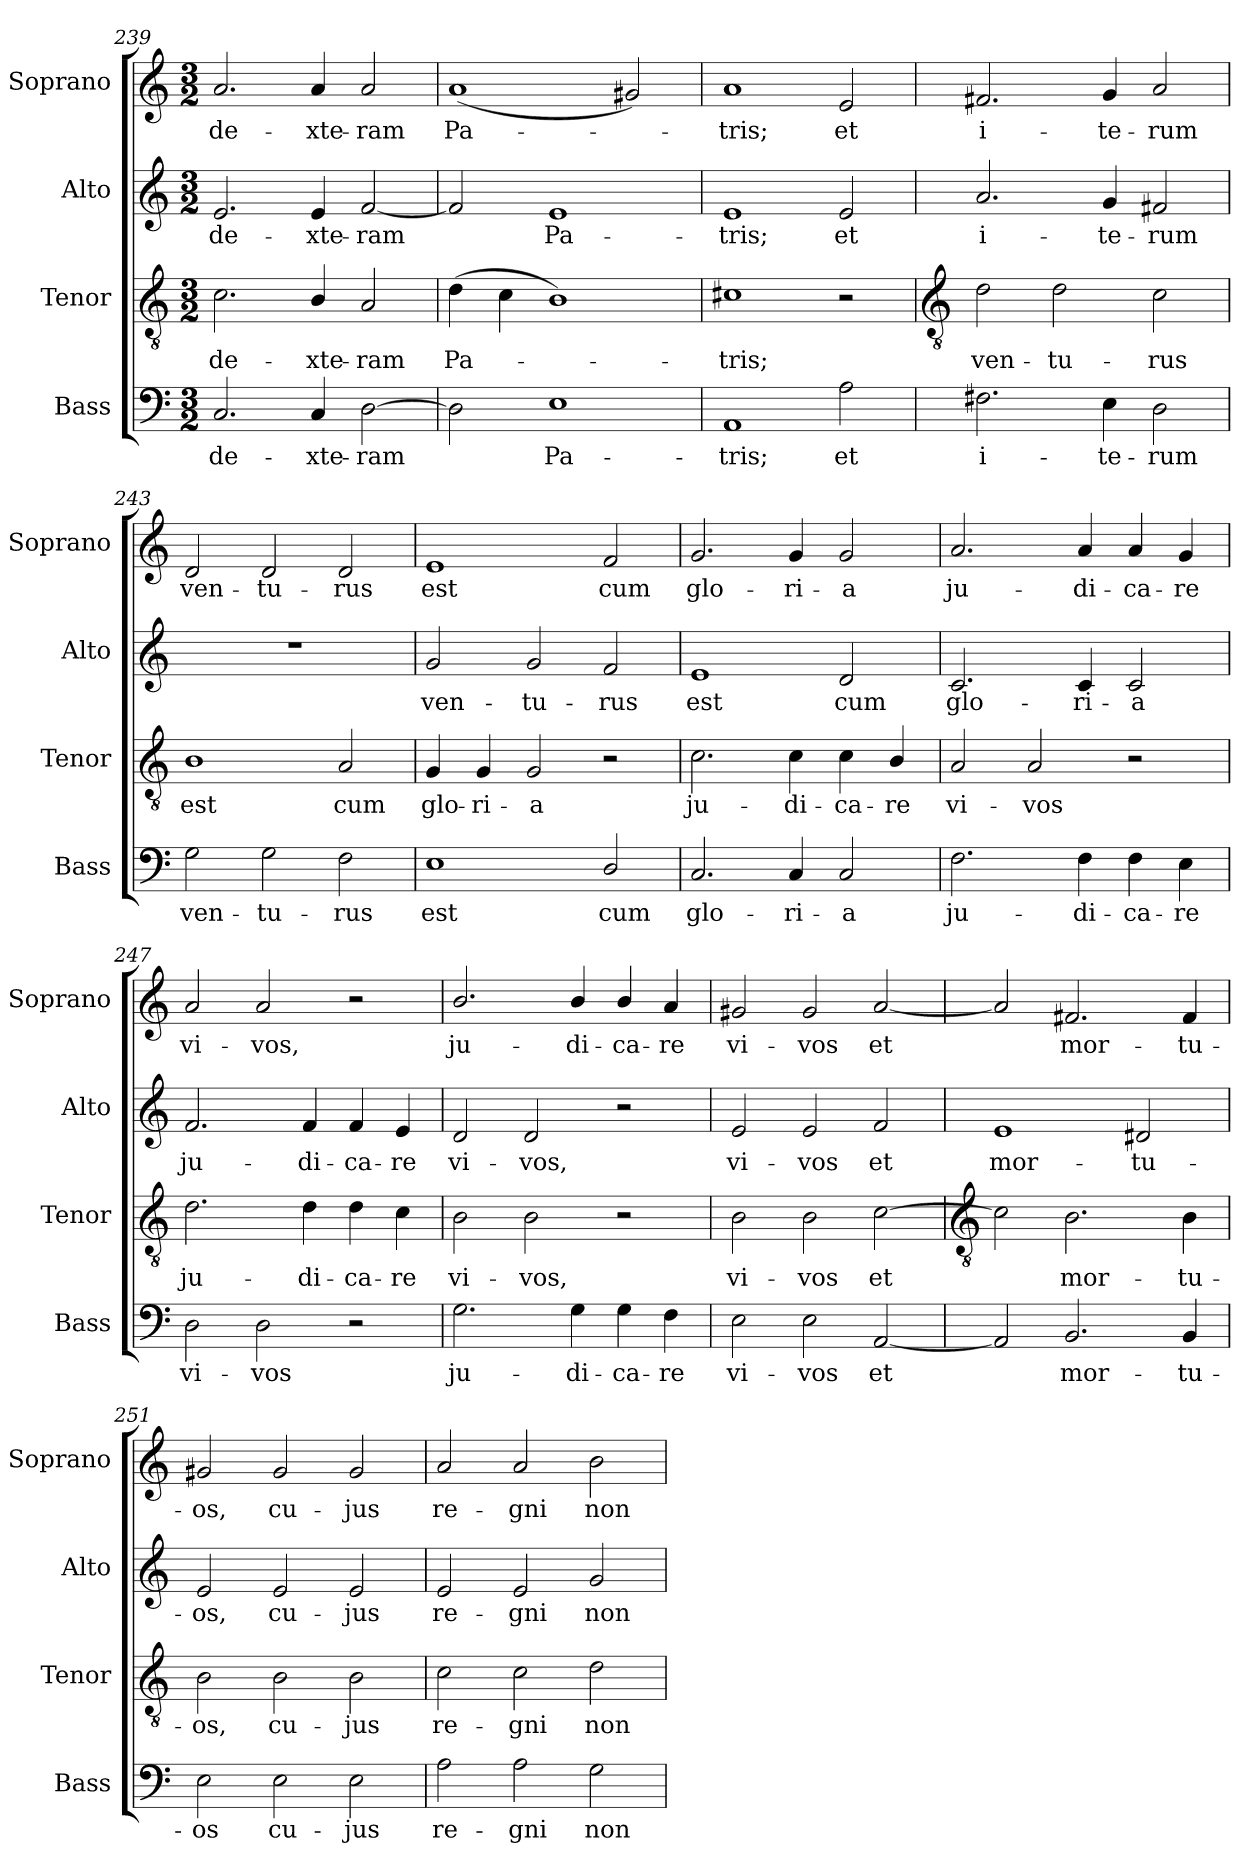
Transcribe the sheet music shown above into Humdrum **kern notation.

**kern	**text	**kern	**text	**kern	**text	**kern	**text
*part4	*part4	*part3	*part3	*part2	*part2	*part1	*part1
*staff4	*staff4	*staff3	*staff3	*staff2	*staff2	*staff1	*staff1
*I"Bass	*	*I"Tenor	*	*I"Alto	*	*I"Soprano	*
*I'Bass	*	*I'Tenor	*	*I'Alto	*	*I'Soprano	*
*clefF4	*	*clefGv2	*	*clefG2	*	*clefG2	*
*k[]	*	*k[]	*	*k[]	*	*k[]	*
*C:	*	*C:	*	*C:	*	*C:	*
*M3/2	*	*M3/2	*	*M3/2	*	*M3/2	*
=239	=239	=239	=239	=239	=239	=239	=239
!	!LO:LY:b	!	!LO:LY:b	!	!LO:LY:b	!	!LO:LY:b
2.C	de-	2.c	de-	2.e	de-	2.a	de-
!	!LO:LY:b	!	!LO:LY:b	!	!LO:LY:b	!	!LO:LY:b
4C	-xte-	4B/	-xte-	4e	-xte-	4a	-xte-
!	!LO:LY:b	!	!LO:LY:b	!	!LO:LY:b	!	!LO:LY:b
[2D	-ram	2A	-ram	[2f	-ram	2a	-ram
=240	=240	=240	=240	=240	=240	=240	=240
!	!	!	!LO:LY:b	!	!	!	!LO:LY:b
2D]	.	(>4d	Pa-	2f]	.	(<1a	Pa-
.	.	4c	.	.	.	.	.
!	!LO:LY:b	!	!	!	!LO:LY:b	!	!
1E	Pa-	1B)	.	1e	Pa-	.	.
.	.	.	.	.	.	2g#X)	.
=241	=241	=241	=241	=241	=241	=241	=241
!	!LO:LY:b	!	!LO:LY:b	!	!LO:LY:b	!	!LO:LY:b
1AA	-tris;	1c#X	tris;	1e	-tris;	1a	tris;
!	!LO:LY:b	!	!	!	!LO:LY:b	!	!LO:LY:b
2A	et	2r	.	2e	et	2e	et
!!LO:LB:g=z
=242	=242	=242	=242	=242	=242	=242	=242
*	*	*clefGv2	*	*	*	*	*
!	!LO:LY:b	!	!LO:LY:b	!	!LO:LY:b	!	!LO:LY:b
2.F#X	i-	2d	ven-	2.a	i-	2.f#X	i-
!	!	!	!LO:LY:b	!	!	!	!
.	.	2d	-tu-	.	.	.	.
!	!LO:LY:b	!	!	!	!LO:LY:b	!	!LO:LY:b
4E	-te-	.	.	4g	-te-	4g	-te-
!	!LO:LY:b	!	!LO:LY:b	!	!LO:LY:b	!	!LO:LY:b
2D	-rum	2c	-rus	2f#X	-rum	2a	-rum
=243	=243	=243	=243	=243	=243	=243	=243
!	!LO:LY:b	!	!LO:LY:b	!LO:N:vis=1	!	!	!LO:LY:b
2G	ven-	1B	est	1.r	.	2d	ven-
!	!LO:LY:b	!	!	!	!	!	!LO:LY:b
2G	-tu-	.	.	.	.	2d	-tu-
!	!LO:LY:b	!	!LO:LY:b	!	!	!	!LO:LY:b
2F	-rus	2A	cum	.	.	2d	-rus
=244	=244	=244	=244	=244	=244	=244	=244
!	!LO:LY:b	!	!LO:LY:b	!	!LO:LY:b	!	!LO:LY:b
1E	est	4G	glo-	2g	ven-	1e	est
!	!	!	!LO:LY:b	!	!	!	!
.	.	4G	-ri-	.	.	.	.
!	!	!	!LO:LY:b	!	!LO:LY:b	!	!
.	.	2G	-a	2g	-tu-	.	.
!	!LO:LY:b	!	!	!	!LO:LY:b	!	!LO:LY:b
2D/	cum	2r	.	2f	-rus	2f	cum
=245	=245	=245	=245	=245	=245	=245	=245
!	!LO:LY:b	!	!LO:LY:b	!	!LO:LY:b	!	!LO:LY:b
2.C	glo-	2.c	ju-	1e	est	2.g	glo-
!	!LO:LY:b	!	!LO:LY:b	!	!	!	!LO:LY:b
4C	-ri-	4c	-di-	.	.	4g	-ri-
!	!LO:LY:b	!	!LO:LY:b	!	!LO:LY:b	!	!LO:LY:b
2C	-a	4c	-ca-	2d	cum	2g	-a
!	!	!	!LO:LY:b	!	!	!	!
.	.	4B/	-re	.	.	.	.
=246	=246	=246	=246	=246	=246	=246	=246
!	!LO:LY:b	!	!LO:LY:b	!	!LO:LY:b	!	!LO:LY:b
2.F	ju-	2A	vi-	2.c	glo-	2.a	ju-
!	!	!	!LO:LY:b	!	!	!	!
.	.	2A	-vos	.	.	.	.
!	!LO:LY:b	!	!	!	!LO:LY:b	!	!LO:LY:b
4F	-di-	.	.	4c	-ri-	4a	-di-
!	!LO:LY:b	!	!	!	!LO:LY:b	!	!LO:LY:b
4F	-ca-	2r	.	2c	-a	4a	-ca-
!	!LO:LY:b	!	!	!	!	!	!LO:LY:b
4E	-re	.	.	.	.	4g	-re
=247	=247	=247	=247	=247	=247	=247	=247
!	!LO:LY:b	!	!LO:LY:b	!	!LO:LY:b	!	!LO:LY:b
2D	vi-	2.d	ju-	2.f	ju-	2a	vi-
!	!LO:LY:b	!	!	!	!	!	!LO:LY:b
2D	-vos	.	.	.	.	2a	-vos,
!	!	!	!LO:LY:b	!	!LO:LY:b	!	!
.	.	4d	-di-	4f	-di-	.	.
!	!	!	!LO:LY:b	!	!LO:LY:b	!	!
2r	.	4d	-ca-	4f	-ca-	2r	.
!	!	!	!LO:LY:b	!	!LO:LY:b	!	!
.	.	4c	-re	4e	-re	.	.
=248	=248	=248	=248	=248	=248	=248	=248
!	!LO:LY:b	!	!LO:LY:b	!	!LO:LY:b	!	!LO:LY:b
2.G	ju-	2B	vi-	2d	vi-	2.b/	ju-
!	!	!	!LO:LY:b	!	!LO:LY:b	!	!
.	.	2B	-vos,	2d	-vos,	.	.
!	!LO:LY:b	!	!	!	!	!	!LO:LY:b
4G	-di-	.	.	.	.	4b/	-di-
!	!LO:LY:b	!	!	!	!	!	!LO:LY:b
4G	-ca-	2r	.	2r	.	4b/	-ca-
!	!LO:LY:b	!	!	!	!	!	!LO:LY:b
4F	-re	.	.	.	.	4a	-re
=249	=249	=249	=249	=249	=249	=249	=249
!	!LO:LY:b	!	!LO:LY:b	!	!LO:LY:b	!	!LO:LY:b
2E	vi-	2B	vi-	2e	vi-	2g#X	vi-
!	!LO:LY:b	!	!LO:LY:b	!	!LO:LY:b	!	!LO:LY:b
2E	-vos	2B	-vos	2e	-vos	2g#	-vos
!	!LO:LY:b	!	!LO:LY:b	!	!LO:LY:b	!	!LO:LY:b
[2AA	et	[2c	et	2f	et	[2a	et
!!LO:LB:g=z
=250	=250	=250	=250	=250	=250	=250	=250
*	*	*clefGv2	*	*	*	*	*
!	!	!	!	!	!LO:LY:b	!	!
2AA]	.	2c]	.	1e	mor-	2a]	.
!	!LO:LY:b	!	!LO:LY:b	!	!	!	!LO:LY:b
2.BB	mor-	2.B	mor-	.	.	2.f#X	mor-
!	!	!	!	!	!LO:LY:b	!	!
.	.	.	.	2d#X	-tu-	.	.
!	!LO:LY:b	!	!LO:LY:b	!	!	!	!LO:LY:b
4BB	-tu-	4B	-tu-	.	.	4f#	-tu-
=251	=251	=251	=251	=251	=251	=251	=251
!	!LO:LY:b	!	!LO:LY:b	!	!LO:LY:b	!	!LO:LY:b
2E	-os	2B	-os,	2e	-os,	2g#X	-os,
!	!LO:LY:b	!	!LO:LY:b	!	!LO:LY:b	!	!LO:LY:b
2E	cu-	2B	cu-	2e	cu-	2g#	cu-
!	!LO:LY:b	!	!LO:LY:b	!	!LO:LY:b	!	!LO:LY:b
2E	-jus	2B	-jus	2e	-jus	2g#	-jus
=252	=252	=252	=252	=252	=252	=252	=252
!	!LO:LY:b	!	!LO:LY:b	!	!LO:LY:b	!	!LO:LY:b
2A	re-	2c	re-	2e	re-	2a	re-
!	!LO:LY:b	!	!LO:LY:b	!	!LO:LY:b	!	!LO:LY:b
2A	-gni	2c	-gni	2e	-gni	2a	-gni
!	!LO:LY:b	!	!LO:LY:b	!	!LO:LY:b	!	!LO:LY:b
2G	non	2d	non	2g	non	2b	non
=	=	=	=	=	=	=	=
*-	*-	*-	*-	*-	*-	*-	*-
